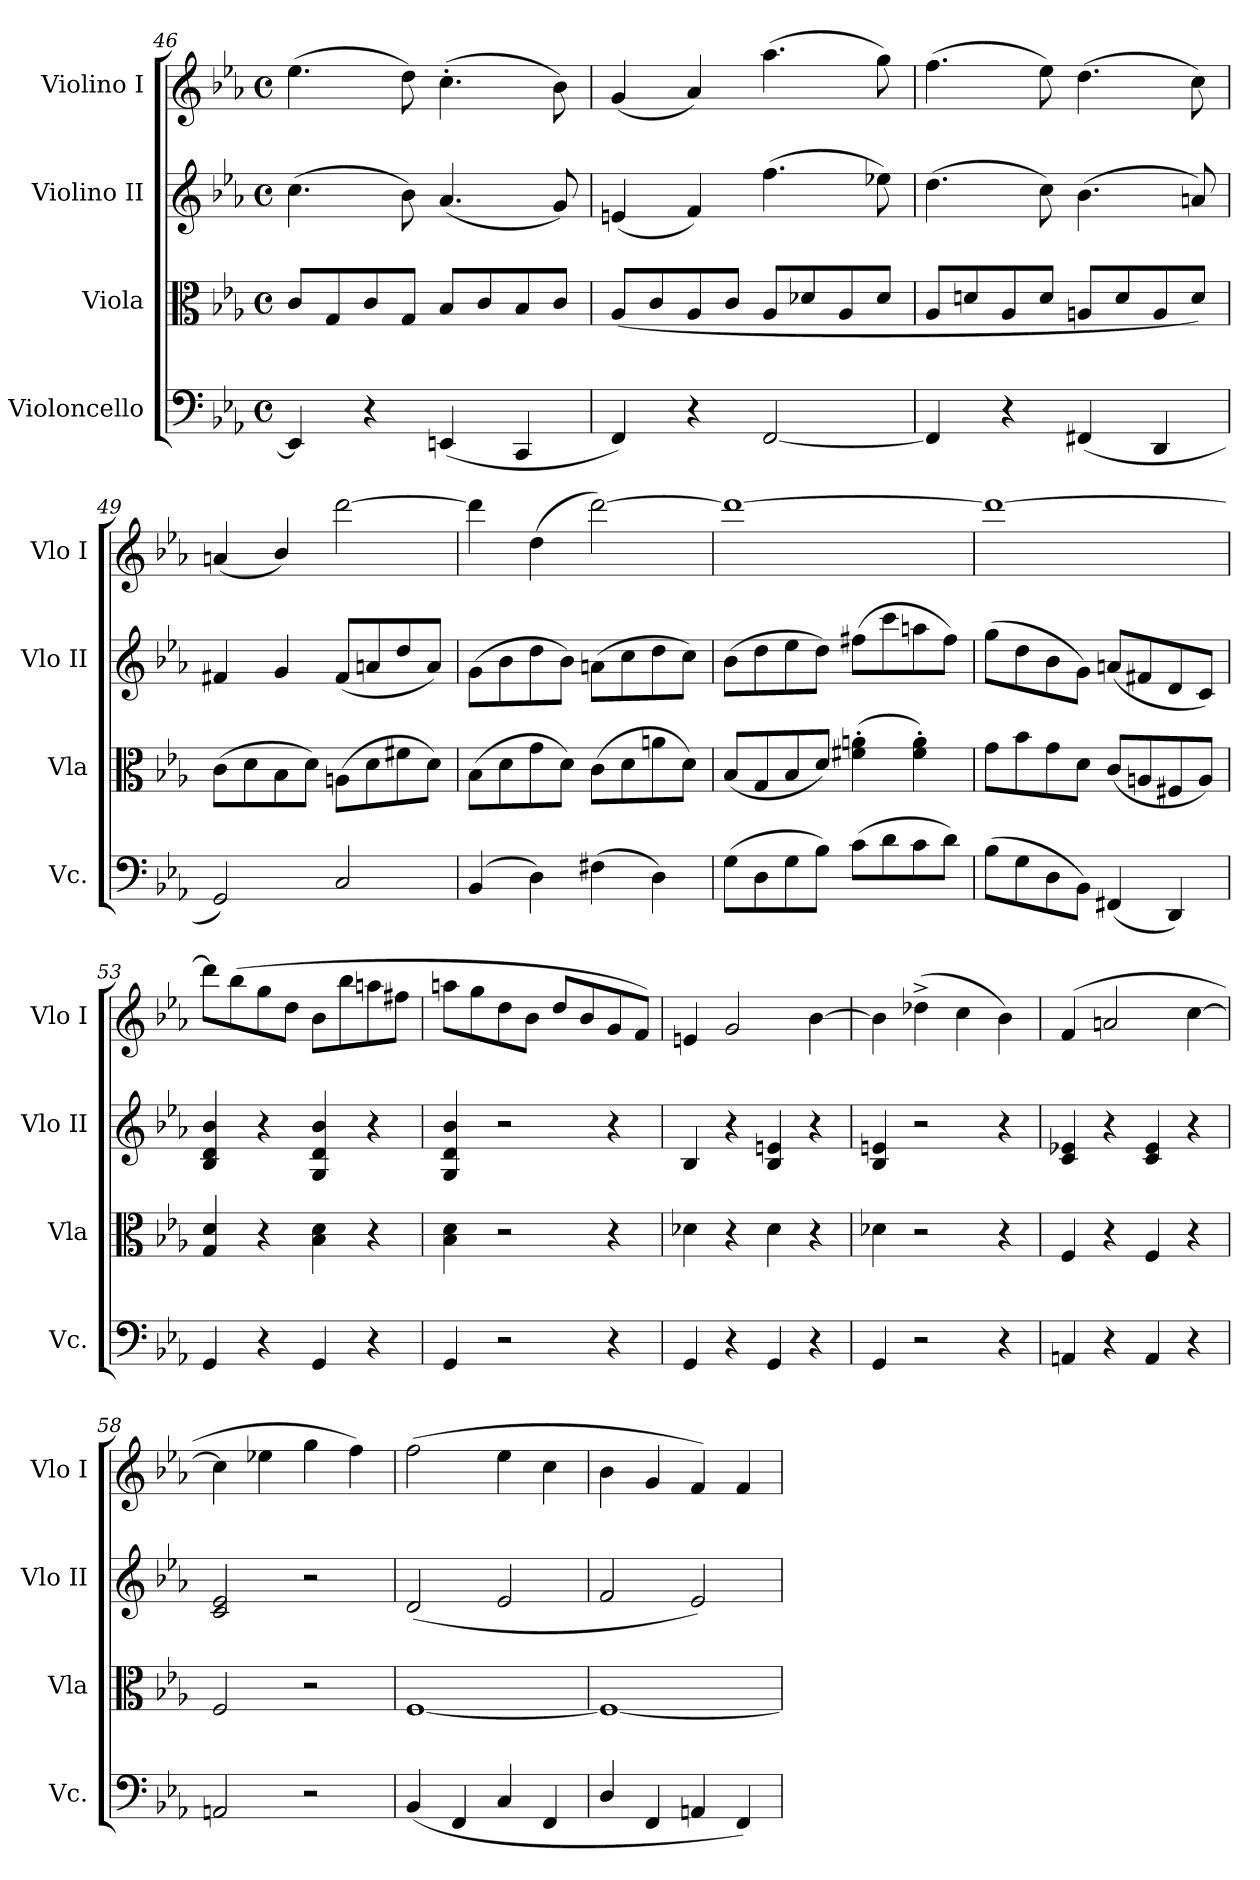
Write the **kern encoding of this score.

**kern	**kern	**kern	**kern
*part4	*part3	*part2	*part1
*staff4	*staff3	*staff2	*staff1
*I"Violoncello	*I"Viola	*I"Violino II	*I"Violino I
*I'Vc.	*I'Vla	*I'Vlo II	*I'Vlo I
*clefF4	*clefC3	*clefG2	*clefG2
*k[b-e-a-]	*k[b-e-a-]	*k[b-e-a-]	*k[b-e-a-]
*M4/4	*M4/4	*M4/4	*M4/4
*met(c)	*met(c)	*met(c)	*met(c)
=46	=46	=46	=46
4EE-/]	8c/L	(>4.cc\	(>4.ee-\
.	8G/	.	.
4r	8c/	.	.
.	8G/J	8b-\)	8dd\)
(4EEn/	8B-/L	(4.a-/	(>4.cc'\
.	8c/	.	.
4CC/	8B-/	.	.
.	8c/J	8g/)	8b-\)
=47	=47	=47	=47
4FF/)	(>8A-/L	(4en/	(4g/
.	8c/	.	.
4r	8A-/	4f/)	4a-/)
.	8c/J	.	.
[2FF/	8A-/L	(>4.ff\	(>4.aa-\
.	8d-X/	.	.
.	8A-/	.	.
.	8d-/J	8ee-X\)	8gg\)
=48	=48	=48	=48
4FF/]	8A-/L	(>4.dd\	(>4.ff\
.	8dn/	.	.
4r	8A-/	.	.
.	8d/J	8cc\)	8ee-\)
(4FF#X/	8An/L	(>4.b-\	(>4.dd\
.	8d/	.	.
4DD/	8A/	.	.
.	8d/J)	8an/)	8cc\)
!!LO:LB:g=z
=49	=49	=49	=49
2GG/)	(>8c\L	4f#X/	(4an/
.	8d\	.	.
.	8B-\	4g/	4b-/)
.	8d\J)	.	.
2C/	(>8An\L	(8f#/L	[2ddd\
.	8d\	8an/	.
.	8f#X\	8dd/	.
.	8d\J)	8a/J)	.
=50	=50	=50	=50
(>4BB-/	(>8B-\L	(>8g\L	4ddd\]
.	8d\	8b-\	.
4D\)	8g\	8dd\	(>4dd\
.	8d\J)	8b-\J)	.
(>4F#X\	(>8c\L	(>8an\L	[2ddd\)
.	8d\	8cc\	.
4D\)	8an\	8dd\	.
.	8d\J)	8cc\J)	.
=51	=51	=51	=51
(>8G\L	(8B-/L	(>8b-\L	1ddd_
8D\	8G/	8dd\	.
8G\	8B-/	8ee-\	.
8B-\J)	8d/J)	8dd\J)	.
(>8c\L	(>4f#X\' 4an\'	(>8ff#X\L	.
8d\	.	8ccc\	.
8c\	4f#\' 4a\')	8aan\	.
8d\J)	.	8ff#\J)	.
=52	=52	=52	=52
(>8B-\L	8g\L	(>8gg\L	1ddd_
8G\	8b-\	8dd\	.
8D\	8g\	8b-\	.
8BB-\J)	8d\J	8g\J)	.
(4FF#X/	(8c/L	(8an/L	.
.	8An/	8f#X/	.
4DD/)	8F#X/	8d/	.
.	8A/J)	8c/J)	.
=53	=53	=53	=53
4GG/	4G/ 4d/	4B-/ 4d/ 4b-/	8ddd\L]
.	.	.	(>8bb-\
4r	4r	4r	8gg\
.	.	.	8dd\J
4GG/	4B-\ 4d\	4G/ 4d/ 4b-/	8b-\L
.	.	.	8bb-\
4r	4r	4r	8aan\
.	.	.	8ff#X\J
=54	=54	=54	=54
4GG/	4B-\ 4d\	4G/ 4d/ 4b-/	8aan\L
.	.	.	8gg\
2r	2r	2r	8dd\
.	.	.	8b-\J
.	.	.	8dd/L
.	.	.	8b-/
4r	4r	4r	8g/
.	.	.	8f/J)
=55	=55	=55	=55
4GG/	4d-X\	4B-/	4en/
4r	4r	4r	2g/
4GG/	4d-\	4B-/ 4en/	.
4r	4r	4r	[4b-\
!!LO:LB:g=z
=56	=56	=56	=56
4GG/	4d-X\	4B-/ 4en/	4b-\]
2r	2r	2r	(>4dd-X^\
.	.	.	4cc\
4r	4r	4r	4b-\)
=57	=57	=57	=57
4AAn/	4F/	4c/ 4e-X/	(>4f/
4r	4r	4r	2an/
4AA/	4F/	4c/ 4e-/	.
4r	4r	4r	[4cc\
=58	=58	=58	=58
2AAn/	2F/	2c/ 2e-/	4cc\]
.	.	.	4ee-X\
2r	2r	2r	4gg\
.	.	.	4ff\)
=59	=59	=59	=59
(>4BB-/	[1F	(>2d/	(>2ff\
4FF/	.	.	.
4C/	.	2e-/	4ee-\
4FF/	.	.	4cc\
=60	=60	=60	=60
4D/	1F_	2f/	4b-\
4FF/	.	.	4g/
4AAn/	.	2e-/)	4f/)
4FF/)	.	.	4f/
=	=	=	=
*-	*-	*-	*-
